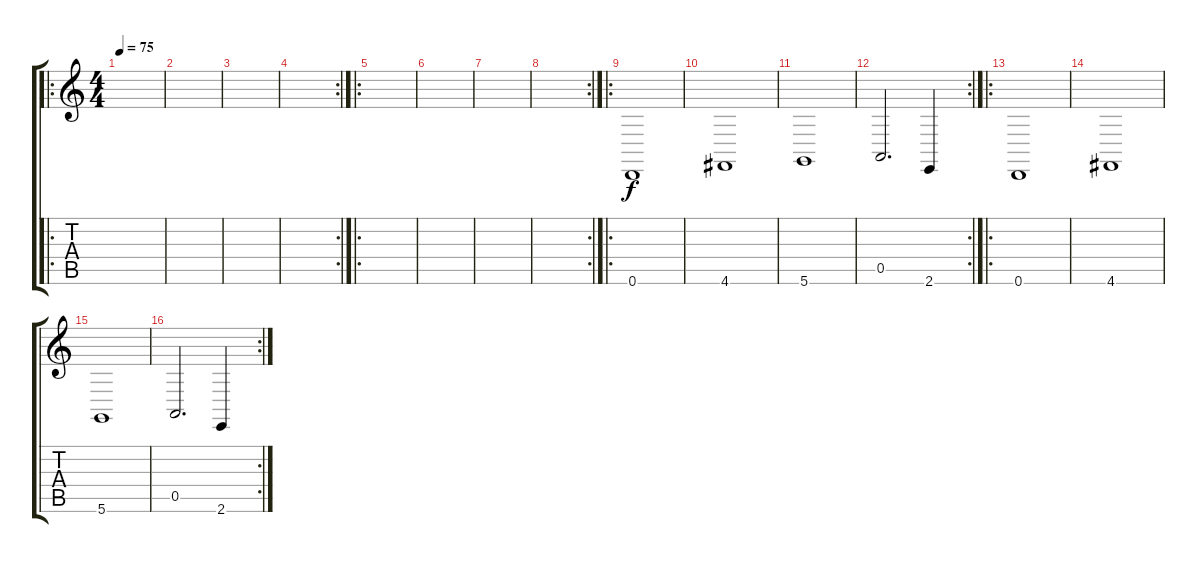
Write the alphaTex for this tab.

\track "" {instrument stringensemble1}
\staff {score tabs}
\tuning (E4 B3 G3 D3 A2 D2) {hide}
\ro
\ts (4 4)
\tempo 75
\clef g2
\ks c
|
|
|
\rc 2
|
\ro
|
|
|
\rc 2
|
\ro
0.6.1 |
4.6.1 |
5.6.1 |
\rc 2
0.5.2{d} 2.6.4 |
\ro
0.6.1{instrument synthstrings1} |
4.6.1 |
5.6.1 |
\rc 2
0.5.2{d} 2.6.4
